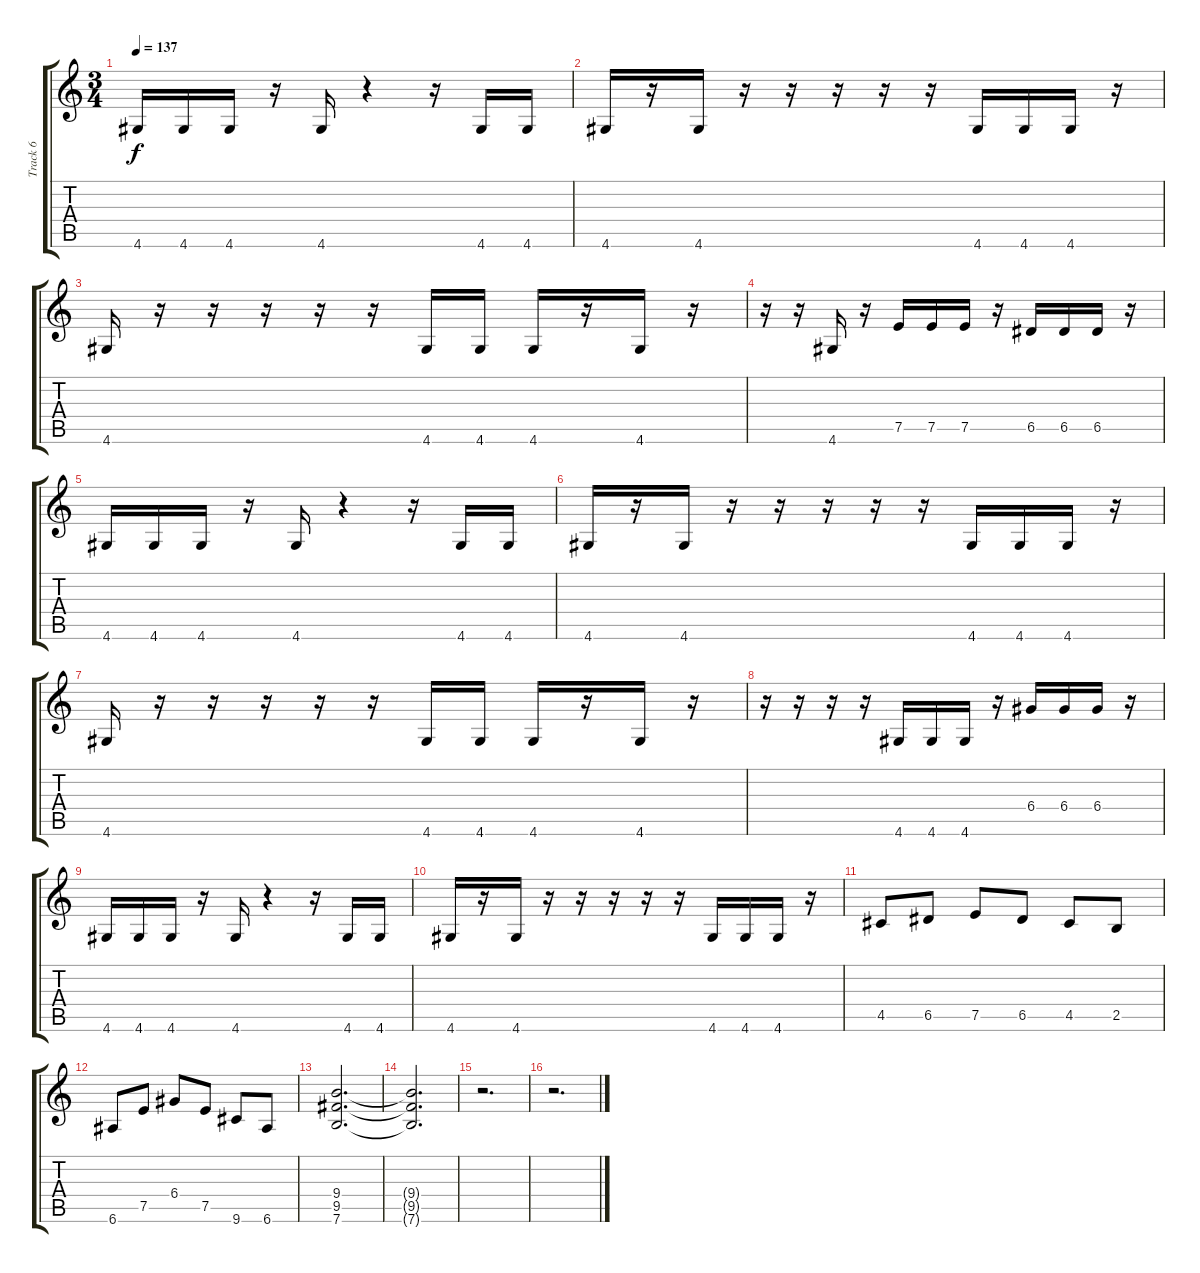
\track ("Track 6" "Track 6") {instrument distortionguitar}
\staff {score tabs}
\tuning (E4 B3 G3 D3 A2 E2) {hide}
\ts (3 4)
\tempo 137
\clef g2
\ks c
4.6.16{dy f} 4.6.16 4.6.16 r.16 4.6.16 r.4 r.16 4.6.16 4.6.16 |
4.6.16 r.16 4.6.16 r.16 r.16 r.16 r.16 r.16 4.6.16 4.6.16 4.6.16 r.16 |
4.6.16 r.16 r.16 r.16 r.16 r.16 4.6.16 4.6.16 4.6.16 r.16 4.6.16 r.16 |
r.16 r.16 4.6.16 r.16 7.5.16 7.5.16 7.5.16 r.16 6.5.16 6.5.16 6.5.16 r.16 |
4.6.16 4.6.16 4.6.16 r.16 4.6.16 r.4 r.16 4.6.16 4.6.16 |
4.6.16 r.16 4.6.16 r.16 r.16 r.16 r.16 r.16 4.6.16 4.6.16 4.6.16 r.16 |
4.6.16 r.16 r.16 r.16 r.16 r.16 4.6.16 4.6.16 4.6.16 r.16 4.6.16 r.16 |
r.16 r.16 r.16 r.16 4.6.16 4.6.16 4.6.16 r.16 6.4.16 6.4.16 6.4.16 r.16 |
4.6.16 4.6.16 4.6.16 r.16 4.6.16 r.4 r.16 4.6.16 4.6.16 |
4.6.16 r.16 4.6.16 r.16 r.16 r.16 r.16 r.16 4.6.16 4.6.16 4.6.16 r.16 |
4.5.8 6.5.8 7.5.8 6.5.8 4.5.8 2.5.8 |
6.6.8 7.5.8 6.4.8 7.5.8 9.6.8 6.6.8 |
(9.4 9.5 7.6).2{d} |
(9.4{t} 9.5{t} 7.6{t}).2{d} |
r.2{d} |
r.2{d}
